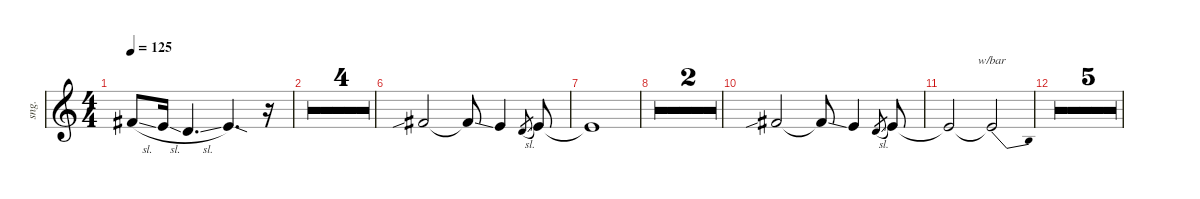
\defaultSystemsLayout 4
\hideDynamics
\bracketExtendMode nobrackets
\otherSystemsTrackNameOrientation horizontal
\track ("Vocals" "sng.") {defaultSystemsLayout 4 multiBarRest instrument voiceoohs}
\staff {score}
\tuning (E4 B3 G3 D3 A2 E2)
\ts (4 4)
\tempo 125
\clef g2
\ks c
7.2{sl t acc #}.8{dy mf} 5.2{sl}.16 3.2{sl}.4{d} 5.2{sod}.4{d} r.16 |
r.1 |
r.1 |
r.1 |
r.1 |
7.2{sib acc #}.2 7.2{ss t acc #}.8 5.2.4 3.2{sl}.8{gr} 5.2.8 |
5.2{t}.1 |
r.1 |
r.1 |
7.2{sib acc #}.2 7.2{ss t acc #}.8 5.2.4 3.2{sl}.8{gr} 5.2.8 |
5.2{t}.2 5.2{t}.2{tbe (dive default 0 0 33 -10)} |
r.1 |
r.1 |
r.1 |
r.1 |
r.1
